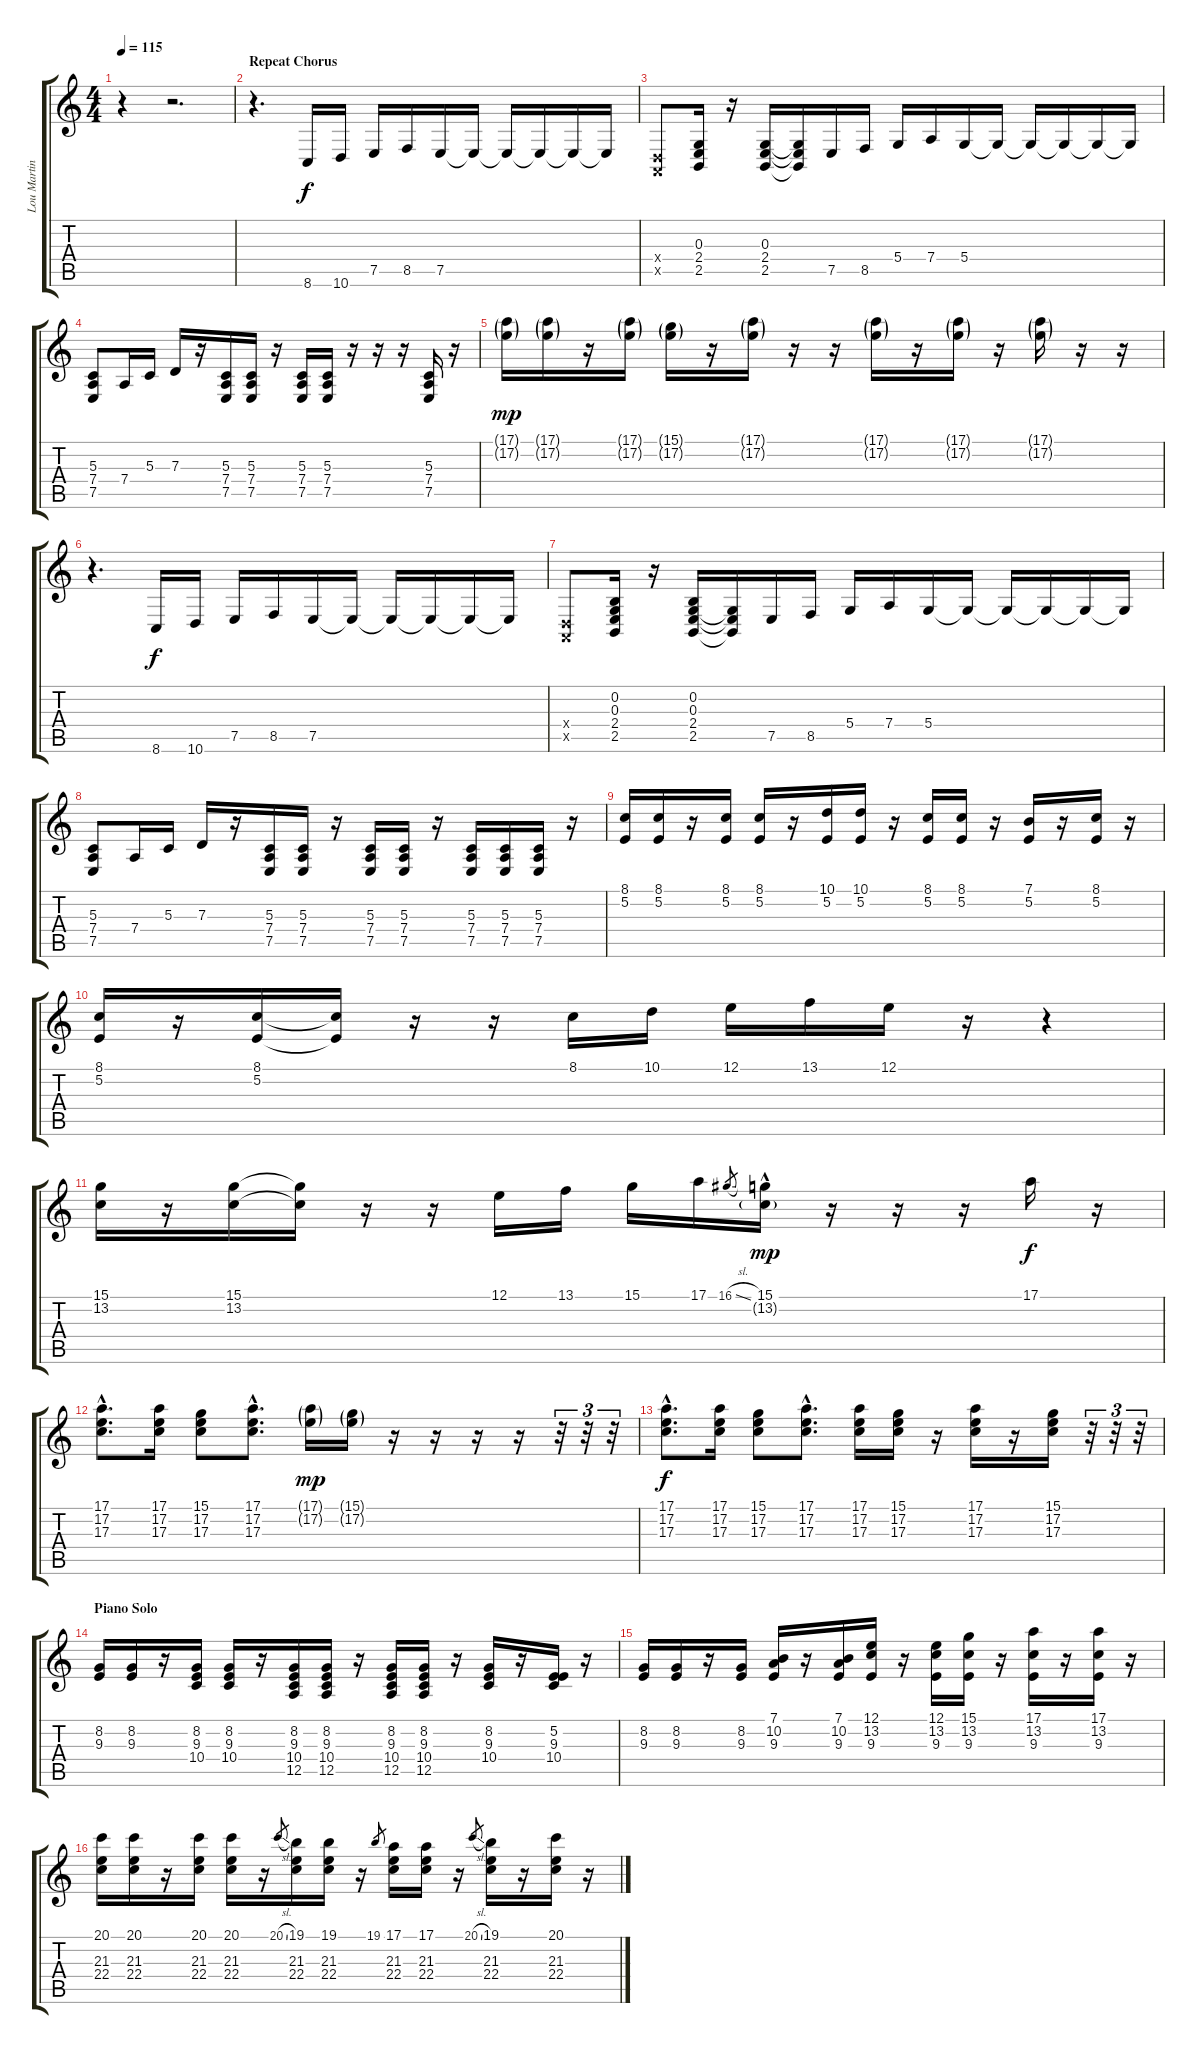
\track ("Lou Martin" "Lou Martin") {instrument brightacousticpiano}
\staff {score tabs}
\tuning (E4 B3 G3 D3 A2 E2) {hide}
\ts (4 4)
\tempo 115
\clef g2
\ks c
r.4{dy mp} r.2{d} |
\section ("" "Repeat Chorus")
r.4{d volume 16} 8.6.16{dy f} 10.6.16 7.5.16 8.5.16 7.5.16 7.5{t}.16 7.5{t}.16 7.5{t}.16 7.5{t}.16 7.5{t}.16 |
(0.4{x} 0.5{x}).8 (0.3 2.4 2.5).16 r.16 (0.3 2.4 2.5).16 (0.3{t} 2.4{t} 2.5{t}).16 7.5.16 8.5.16 5.4.16 7.4.16 5.4.16 5.4{t}.16 5.4{t}.16 5.4{t}.16 5.4{t}.16 5.4{t}.16 |
(5.3 7.4 7.5).8 7.4.16 5.3.16 7.3.16 r.16 (5.3 7.4 7.5).16 (5.3 7.4 7.5).16 r.16 (5.3 7.4 7.5).16 (5.3 7.4 7.5).16 r.16 r.16 r.16 (5.3 7.4 7.5).16 r.16 |
(17.1{g} 17.2{g}).16{dy mp} (17.1{g} 17.2{g}).16 r.16 (17.1{g} 17.2{g}).16 (15.1{g} 17.2{g}).16 r.16 (17.1{g} 17.2{g}).16 r.16 r.16 (17.1{g} 17.2{g}).16 r.16 (17.1{g} 17.2{g}).16 r.16 (17.1{g} 17.2{g}).16 r.16 r.16 |
r.4{d volume 16} 8.6.16{dy f} 10.6.16 7.5.16 8.5.16 7.5.16 7.5{t}.16 7.5{t}.16 7.5{t}.16 7.5{t}.16 7.5{t}.16 |
(0.4{x} 0.5{x}).8 (0.2 0.3 2.4 2.5).16 r.16 (0.2 0.3 2.4 2.5).16 (0.3{t} 2.4{t} 2.5{t}).16 7.5.16 8.5.16 5.4.16 7.4.16 5.4.16 5.4{t}.16 5.4{t}.16 5.4{t}.16 5.4{t}.16 5.4{t}.16 |
(5.3 7.4 7.5).8 7.4.16 5.3.16 7.3.16 r.16 (5.3 7.4 7.5).16 (5.3 7.4 7.5).16 r.16 (5.3 7.4 7.5).16 (5.3 7.4 7.5).16 r.16 (5.3 7.4 7.5).16 (5.3 7.4 7.5).16 (5.3 7.4 7.5).16 r.16 |
(8.1 5.2).16 (8.1 5.2).16 r.16 (8.1 5.2).16 (8.1 5.2).16 r.16 (10.1 5.2).16 (10.1 5.2).16 r.16 (8.1 5.2).16 (8.1 5.2).16 r.16 (7.1 5.2).16 r.16 (8.1 5.2).16 r.16 |
(8.1 5.2).16 r.16 (8.1 5.2).16 (8.1{t} 5.2{t}).16 r.16 r.16 8.1.16 10.1.16 12.1.16 13.1.16 12.1.16 r.16 r.4 |
(15.1 13.2).16 r.16 (15.1 13.2).16 (15.1{t} 13.2{t}).16 r.16 r.16 12.1.16 13.1.16 15.1.16 17.1.16 16.1{sl}.8{gr} (15.1 13.2{g hac}).16{dy mp} r.16 r.16 r.16 17.1.16{dy f} r.16 |
(17.1{hac} 17.2{hac} 17.3{hac}).8{d} (17.1 17.2 17.3).16 (15.1 17.2 17.3).8 (17.1{hac} 17.2{hac} 17.3{hac}).8{d} (17.1{g} 17.2{g}).16{dy mp} (15.1{g} 17.2{g}).16 r.16 r.16 r.16 r.16 r.32{tu (3 2)} r.32{tu (3 2)} r.32{tu (3 2)} |
(17.1{hac} 17.2{hac} 17.3{hac}).8{d dy f} (17.1 17.2 17.3).16 (15.1 17.2 17.3).8 (17.1{hac} 17.2{hac} 17.3{hac}).8{d} (17.1 17.2 17.3).16 (15.1 17.2 17.3).16 r.16 (17.1 17.2 17.3).16 r.16 (15.1 17.2 17.3).16 r.32{tu (3 2)} r.32{tu (3 2)} r.32{tu (3 2)} |
\section ("" "Piano Solo")
(8.2 9.3).16{volume 16} (8.2 9.3).16 r.16 (8.2 9.3 10.4).16 (8.2 9.3 10.4).16 r.16 (8.2 9.3 10.4 12.5).16 (8.2 9.3 10.4 12.5).16 r.16 (8.2 9.3 10.4 12.5).16 (8.2 9.3 10.4 12.5).16 r.16 (8.2 9.3 10.4).16 r.16 (5.2 9.3 10.4).16 r.16 |
(8.2 9.3).16 (8.2 9.3).16 r.16 (8.2 9.3).16 (7.1 10.2 9.3).16 r.16 (7.1 10.2 9.3).16 (12.1 13.2 9.3).16 r.16 (12.1 13.2 9.3).16 (15.1 13.2 9.3).16 r.16 (17.1 13.2 9.3).16 r.16 (17.1 13.2 9.3).16 r.16 |
(20.1 21.3 22.4).16 (20.1 21.3 22.4).16 r.16 (20.1 21.3 22.4).16 (20.1 21.3 22.4).16 r.16 20.1{sl}.8{gr} (19.1 21.3 22.4).16 (19.1 21.3 22.4).16 r.16 19.1.8{gr} (17.1 21.3 22.4).16 (17.1 21.3 22.4).16 r.16 20.1{sl}.8{gr} (19.1 21.3 22.4).16 r.16 (20.1 21.3 22.4).16 r.16
